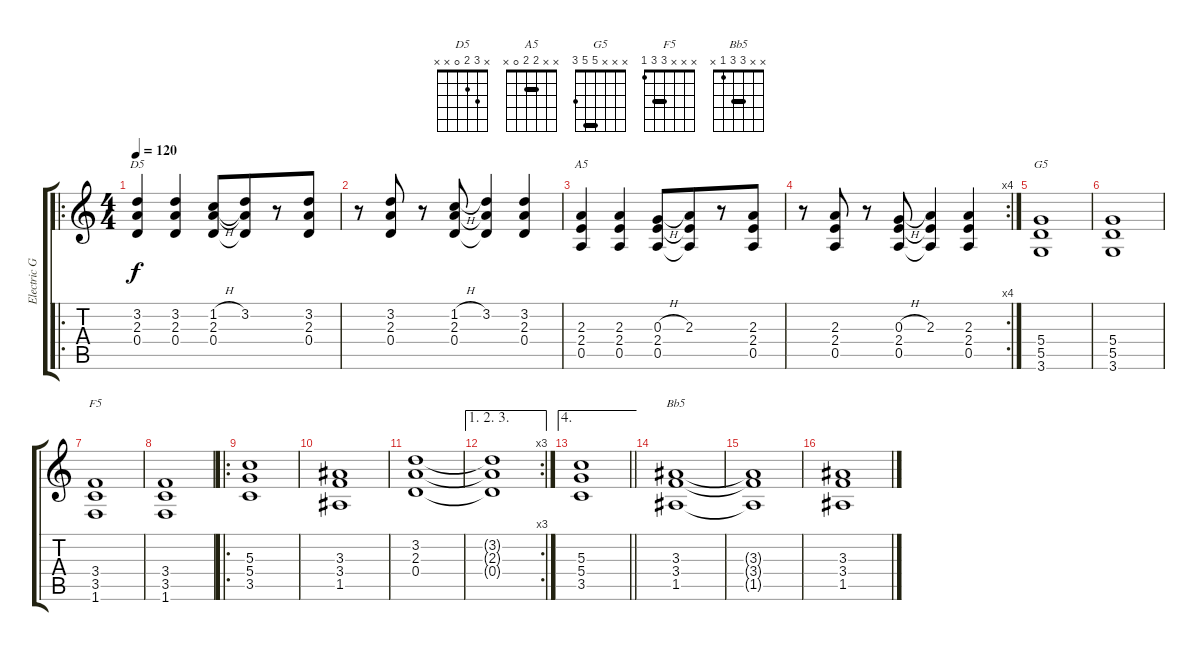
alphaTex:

\track ("Electric Guitar" "Electric G") {instrument acousticguitarsteel bank 177}
\staff {score tabs}
\tuning (E4 B3 G3 D3 A2 E2) {hide}
\chord ("D5" x 3 2 0 x x)
\chord ("A5" x x 2 2 0 x) {barre 2}
\chord ("G5" x x x 5 5 3) {barre 5}
\chord ("F5" x x x 3 3 1) {barre 3}
\chord ("Bb5" x x 3 3 1 x) {barre 3}
\ro
\ts (4 4)
\tempo 120
\clef g2
\ks c
(3.2 2.3 0.4).4{ch "D5" dy f} (3.2 2.3 0.4).4 (1.2{h} 2.3{h} 0.4).8 (3.2 2.3{t} 0.4{t}).8{beam merge} r.8 (3.2 2.3 0.4).8 |
r.8 (3.2 2.3 0.4).8 r.8 (1.2{h} 2.3 0.4).8 (3.2 2.3{t} 0.4{t}).4 (3.2 2.3 0.4).4 |
(2.3 2.4 0.5).4{ch "A5"} (2.3 2.4 0.5).4 (0.3{h} 2.4 0.5).8 (2.3 2.4{t} 0.5{t}).8{beam merge} r.8 (2.3 2.4 0.5).8 |
\rc 4
r.8 (2.3 2.4 0.5).8 r.8 (0.3{h} 2.4 0.5).8 (2.3 2.4{t} 0.5{t}).4 (2.3 2.4 0.5).4 |
(5.4 5.5 3.6).1{ch "G5"} |
(5.4 5.5 3.6).1 |
(3.4 3.5 1.6).1{ch "F5"} |
(3.4 3.5 1.6).1 |
\ro
(5.3 5.4 3.5).1 |
(3.3 3.4 1.5).1 |
(3.2 2.3 0.4).1 |
\ae (1 2 3)
\rc 3
(3.2{t} 2.3{t} 0.4{t}).1 |
\ae 4
\barLineRight lightlight
(5.3 5.4 3.5).1 |
(3.3 3.4 1.5).1{ch "Bb5"} |
(3.3{t} 3.4{t} 1.5{t}).1 |
(3.3 3.4 1.5).1
